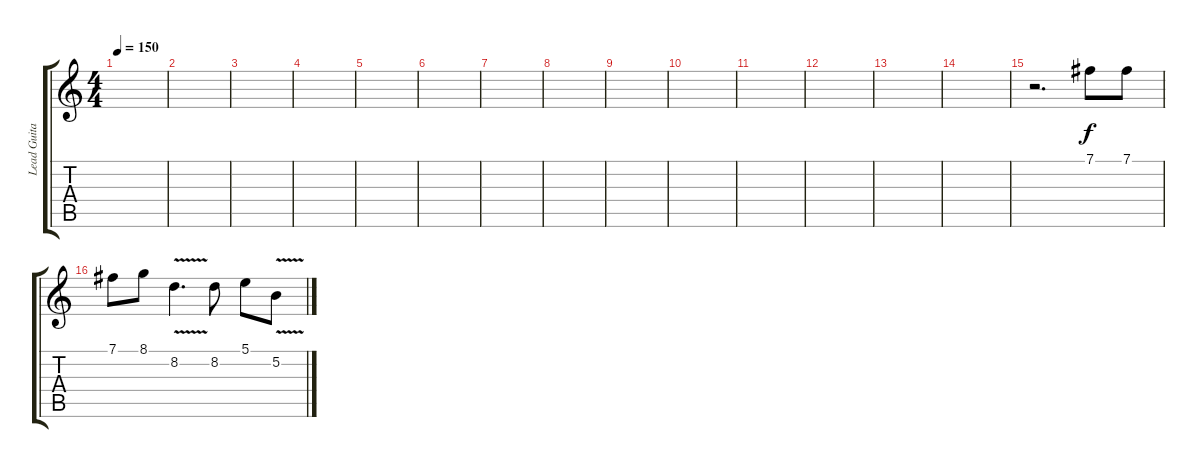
\track ("Lead Guitar 1" "Lead Guita") {instrument distortionguitar}
\staff {score tabs}
\tuning (B3 Gb3 D3 A2 E2 B1) {hide}
\ts (4 4)
\tempo 150
\clef g2
\ks c
|
|
|
|
|
|
|
|
|
|
|
|
|
|
r.2{d} 7.1.8 7.1.8 |
7.1.8 8.1.8 8.2{v}.4{d} 8.2.8 5.1.8 5.2{v}.8
